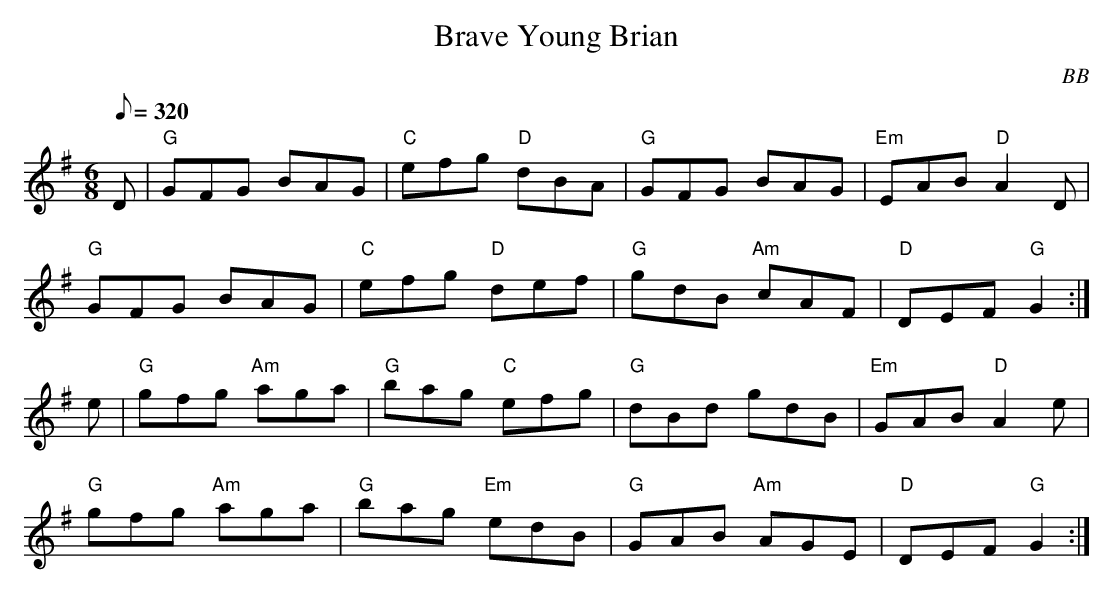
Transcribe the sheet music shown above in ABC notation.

X:1
T: Brave Young Brian
had already been used for a tune in the Roche collection.
C: BB
Q: 1/8=320
M: 6/8
L: 1/8
K: G
D | "G"GFG BAG | "C"efg "D"dBA | "G"GFG BAG | "Em"EAB "D"A2 D |
"G"GFG BAG | "C"efg "D"def | "G"gdB "Am"cAF | "D"DEF "G"G2 :|
e | "G"gfg "Am"aga | "G"bag "C"efg | "G"dBd gdB | "Em"GAB "D"A2 e |
"G"gfg "Am"aga | "G"bag "Em"edB | "G"GAB "Am"AGE |"D"DEF "G"G2 :|
